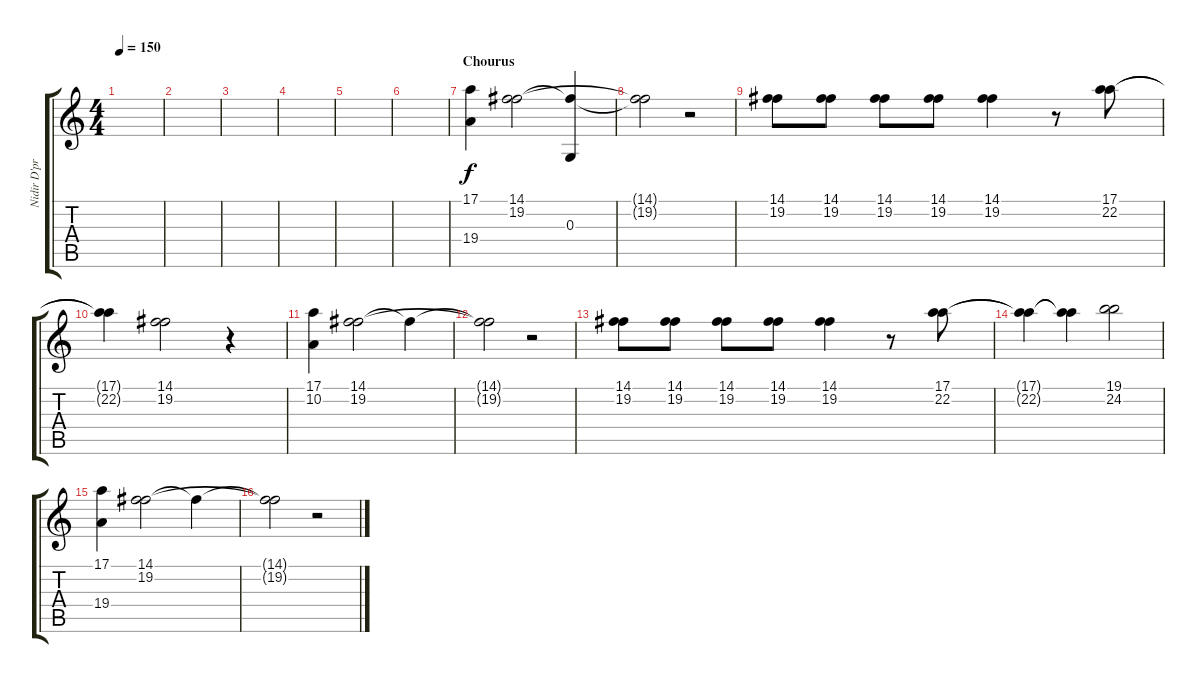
\track ("Nidir D'priest - Lead Vocals" "Nidir D'pr") {instrument stringensemble1}
\staff {score tabs}
\tuning (E4 B3 G3 D3 A2 E2) {hide}
\ts (4 4)
\tempo 150
\clef g2
\ks c
|
|
|
|
|
|
\section ("" "Chourus")
(17.1 19.4).4 (14.1 19.2).2 (19.2{t} 0.3).4 |
(14.1{t} 19.2{t}).2 r.2 |
(14.1 19.2).8 (14.1 19.2).8 (14.1 19.2).8 (14.1 19.2).8 (14.1 19.2).4 r.8 (17.1 22.2).8 |
(17.1{t} 22.2{t}).4 (14.1 19.2).2 r.4 |
(17.1 10.2).4 (14.1 19.2).2 19.2{t}.4 |
(14.1{t} 19.2{t}).2 r.2 |
(14.1 19.2).8 (14.1 19.2).8 (14.1 19.2).8 (14.1 19.2).8 (14.1 19.2).4 r.8 (17.1 22.2).8 |
(17.1{t} 22.2{t}).4 (17.1{t} 22.2{t}).4 (19.1 24.2).2 |
(17.1 19.4).4 (14.1 19.2).2 19.2{t}.4 |
(14.1{t} 19.2{t}).2 r.2
